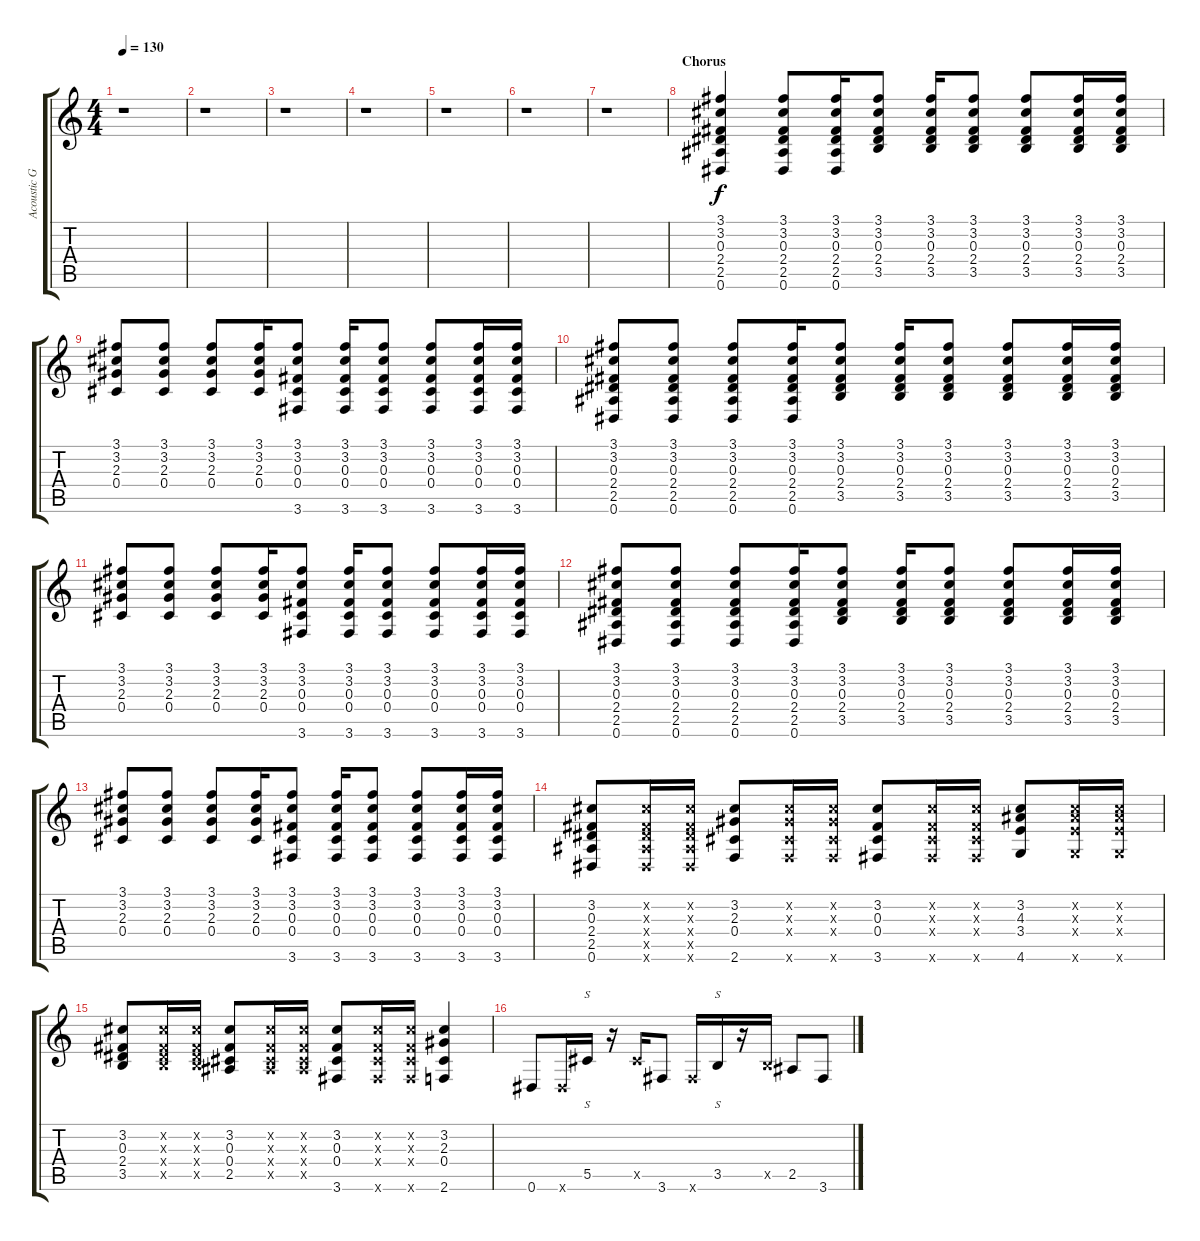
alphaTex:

\track ("Acoustic Guitar" "Acoustic G") {instrument acousticguitarsteel}
\staff {score tabs}
\tuning (Eb4 Bb3 Gb3 Db3 Ab2 Eb2) {hide}
\ts (4 4)
\tempo 130
\clef g2
\ks c
r.1{dy f} |
r.1 |
r.1 |
r.1 |
r.1 |
r.1 |
r.1 |
\section ("" "Chorus")
(3.1 3.2 0.3 2.4 2.5 0.6).4 (3.1 3.2 0.3 2.4 2.5 0.6).8 (3.1 3.2 0.3 2.4 2.5 0.6).16 (3.1 3.2 0.3 2.4 3.5).8 (3.1 3.2 0.3 2.4 3.5).16 (3.1 3.2 0.3 2.4 3.5).8 (3.1 3.2 0.3 2.4 3.5).8 (3.1 3.2 0.3 2.4 3.5).16 (3.1 3.2 0.3 2.4 3.5).16 |
(3.1 3.2 2.3 0.4).8 (3.1 3.2 2.3 0.4).8 (3.1 3.2 2.3 0.4).8 (3.1 3.2 2.3 0.4).16 (3.1 3.2 0.3 0.4 3.6).8 (3.1 3.2 0.3 0.4 3.6).16 (3.1 3.2 0.3 0.4 3.6).8 (3.1 3.2 0.3 0.4 3.6).8 (3.1 3.2 0.3 0.4 3.6).16 (3.1 3.2 0.3 0.4 3.6).16 |
(3.1 3.2 0.3 2.4 2.5 0.6).8 (3.1 3.2 0.3 2.4 2.5 0.6).8 (3.1 3.2 0.3 2.4 2.5 0.6).8 (3.1 3.2 0.3 2.4 2.5 0.6).16 (3.1 3.2 0.3 2.4 3.5).8 (3.1 3.2 0.3 2.4 3.5).16 (3.1 3.2 0.3 2.4 3.5).8 (3.1 3.2 0.3 2.4 3.5).8 (3.1 3.2 0.3 2.4 3.5).16 (3.1 3.2 0.3 2.4 3.5).16 |
(3.1 3.2 2.3 0.4).8 (3.1 3.2 2.3 0.4).8 (3.1 3.2 2.3 0.4).8 (3.1 3.2 2.3 0.4).16 (3.1 3.2 0.3 0.4 3.6).8 (3.1 3.2 0.3 0.4 3.6).16 (3.1 3.2 0.3 0.4 3.6).8 (3.1 3.2 0.3 0.4 3.6).8 (3.1 3.2 0.3 0.4 3.6).16 (3.1 3.2 0.3 0.4 3.6).16 |
(3.1 3.2 0.3 2.4 2.5 0.6).8 (3.1 3.2 0.3 2.4 2.5 0.6).8 (3.1 3.2 0.3 2.4 2.5 0.6).8 (3.1 3.2 0.3 2.4 2.5 0.6).16 (3.1 3.2 0.3 2.4 3.5).8 (3.1 3.2 0.3 2.4 3.5).16 (3.1 3.2 0.3 2.4 3.5).8 (3.1 3.2 0.3 2.4 3.5).8 (3.1 3.2 0.3 2.4 3.5).16 (3.1 3.2 0.3 2.4 3.5).16 |
(3.1 3.2 2.3 0.4).8 (3.1 3.2 2.3 0.4).8 (3.1 3.2 2.3 0.4).8 (3.1 3.2 2.3 0.4).16 (3.1 3.2 0.3 0.4 3.6).8 (3.1 3.2 0.3 0.4 3.6).16 (3.1 3.2 0.3 0.4 3.6).8 (3.1 3.2 0.3 0.4 3.6).8 (3.1 3.2 0.3 0.4 3.6).16 (3.1 3.2 0.3 0.4 3.6).16 |
(3.2 0.3 2.4 2.5 0.6).8 (3.2{x} 0.3{x} 2.4{x} 2.5{x} 0.6{x}).16 (3.2{x} 0.3{x} 2.4{x} 2.5{x} 0.6{x}).16 (3.2 2.3 0.4 2.6).8 (3.2{x} 2.3{x} 0.4{x} 2.6{x}).16 (3.2{x} 2.3{x} 0.4{x} 2.6{x}).16 (3.2 0.3 0.4 3.6).8 (3.2{x} 0.3{x} 0.4{x} 3.6{x}).16 (3.2{x} 0.3{x} 0.4{x} 3.6{x}).16 (3.2 4.3 3.4 4.6).8 (3.2{x} 4.3{x} 3.4{x} 4.6{x}).16 (3.2{x} 4.3{x} 3.4{x} 4.6{x}).16 |
(3.2 0.3 2.4 3.5).8 (3.2{x} 0.3{x} 2.4{x} 3.5{x}).16 (3.2{x} 0.3{x} 2.4{x} 3.5{x}).16 (3.2 0.3 0.4 2.5).8 (3.2{x} 0.3{x} 0.4{x} 2.5{x}).16 (3.2{x} 0.3{x} 0.4{x} 2.5{x}).16 (3.2 0.3 0.4 3.6).8 (3.2{x} 0.3{x} 0.4{x} 3.6{x}).16 (3.2{x} 0.3{x} 0.4{x} 3.6{x}).16 (3.2 2.3 0.4 2.6).4 |
0.6.8 0.6{x}.16 5.5.16{s} r.16 5.5{x}.16 3.6.8 3.6{x}.16 3.5.16{s} r.16 3.5{x}.16 2.5.8 3.6.8
